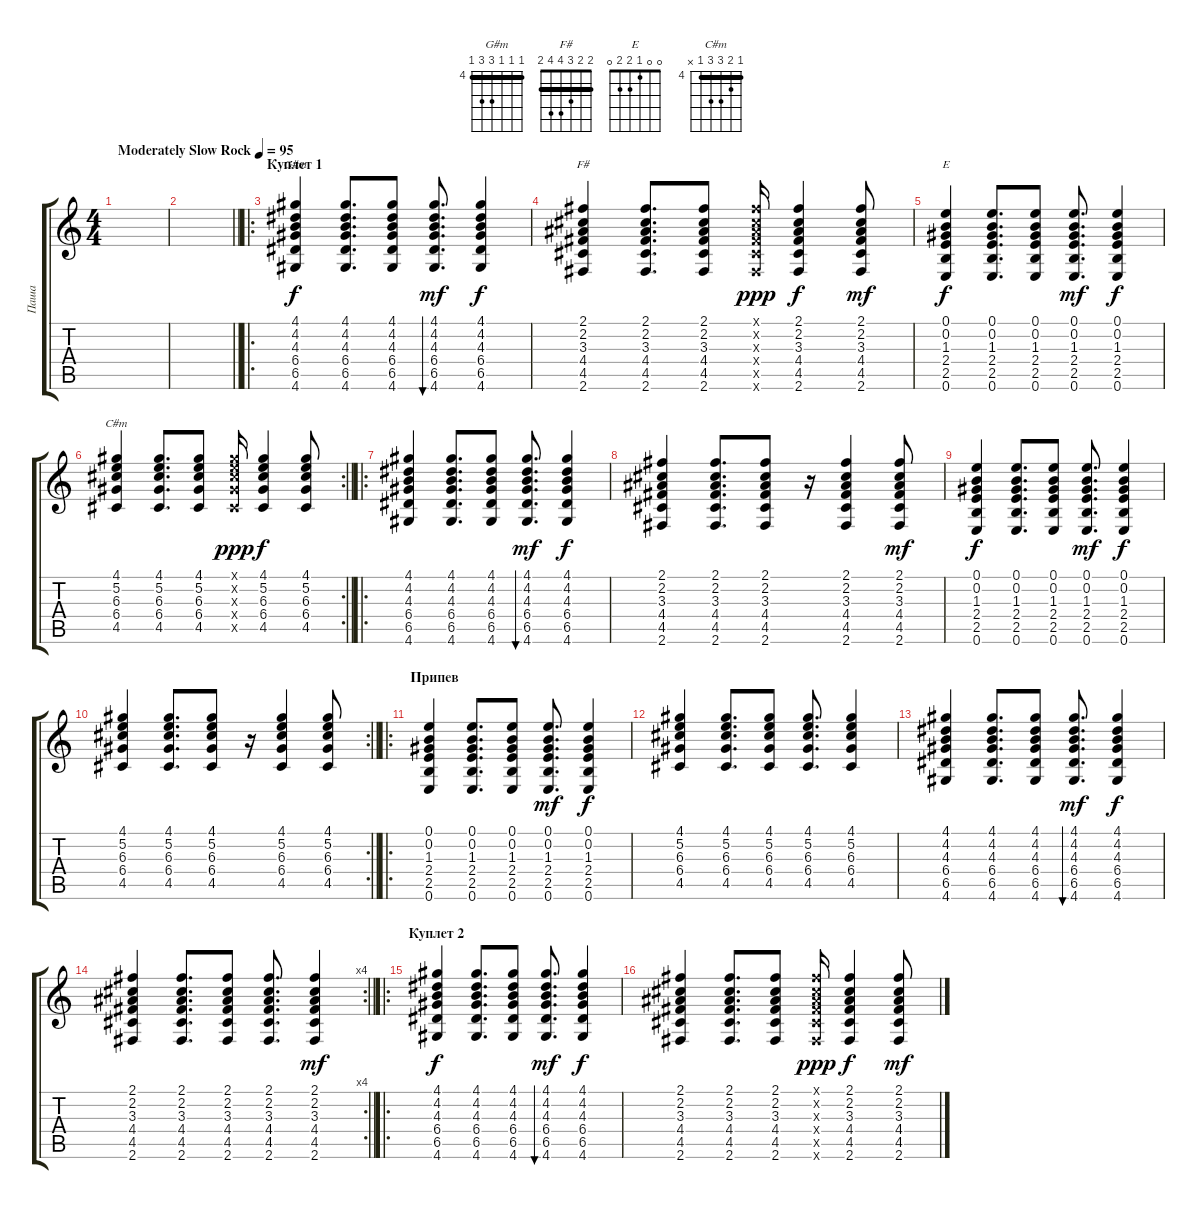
\track ("Паша" "Паша") {instrument acousticguitarnylon}
\staff {score tabs}
\tuning (E4 B3 G3 D3 A2 E2) {hide}
\chord ("G#m" 4 4 4 6 6 4) {firstfret 4 barre 4}
\chord ("F#" 2 2 3 4 4 2) {barre 2}
\chord ("E" 0 0 1 2 2 0)
\chord ("C#m" 4 5 6 6 4 x) {firstfret 4 barre 4}
\ts (4 4)
\tempo (95 "Moderately Slow Rock")
\clef g2
\ks c
|
\barLineRight lightlight
|
\ro
\section ("" "Куплет 1")
(4.1 4.2 4.3 6.4 6.5 4.6).4{ch "G#m"} (4.1 4.2 4.3 6.4 6.5 4.6).8{d} (4.1 4.2 4.3 6.4 6.5 4.6).8 (4.1 4.2 4.3 6.4 6.5 4.6).8{d bu 30 dy mf} (4.1 4.2 4.3 6.4 6.5 4.6).4{dy f} |
(2.1 2.2 3.3 4.4 4.5 2.6).4{ch "F#"} (2.1 2.2 3.3 4.4 4.5 2.6).8{d} (2.1 2.2 3.3 4.4 4.5 2.6).8 (2.1{x} 2.2{x} 3.3{x} 4.4{x} 4.5{x} 2.6{x}).16{dy ppp} (2.1 2.2 3.3 4.4 4.5 2.6).4{dy f} (2.1 2.2 3.3 4.4 4.5 2.6).8{dy mf} |
(0.1 0.2 1.3 2.4 2.5 0.6).4{ch "E" dy f} (0.1 0.2 1.3 2.4 2.5 0.6).8{d} (0.1 0.2 1.3 2.4 2.5 0.6).8 (0.1 0.2 1.3 2.4 2.5 0.6).8{d dy mf} (0.1 0.2 1.3 2.4 2.5 0.6).4{dy f} |
\rc 2
\barLineRight lightlight
(4.1 5.2 6.3 6.4 4.5).4{ch "C#m"} (4.1 5.2 6.3 6.4 4.5).8{d} (4.1 5.2 6.3 6.4 4.5).8 (4.1{x} 5.2{x} 6.3{x} 6.4{x} 4.5{x}).16{dy ppp} (4.1 5.2 6.3 6.4 4.5).4{dy f} (4.1 5.2 6.3 6.4 4.5).8 |
\ro
(4.1 4.2 4.3 6.4 6.5 4.6).4 (4.1 4.2 4.3 6.4 6.5 4.6).8{d} (4.1 4.2 4.3 6.4 6.5 4.6).8 (4.1 4.2 4.3 6.4 6.5 4.6).8{d bu 30 dy mf} (4.1 4.2 4.3 6.4 6.5 4.6).4{dy f} |
(2.1 2.2 3.3 4.4 4.5 2.6).4 (2.1 2.2 3.3 4.4 4.5 2.6).8{d} (2.1 2.2 3.3 4.4 4.5 2.6).8 r.16 (2.1 2.2 3.3 4.4 4.5 2.6).4 (2.1 2.2 3.3 4.4 4.5 2.6).8{dy mf} |
(0.1 0.2 1.3 2.4 2.5 0.6).4{dy f} (0.1 0.2 1.3 2.4 2.5 0.6).8{d} (0.1 0.2 1.3 2.4 2.5 0.6).8 (0.1 0.2 1.3 2.4 2.5 0.6).8{d dy mf} (0.1 0.2 1.3 2.4 2.5 0.6).4{dy f} |
\rc 2
\barLineRight lightlight
(4.1 5.2 6.3 6.4 4.5).4 (4.1 5.2 6.3 6.4 4.5).8{d} (4.1 5.2 6.3 6.4 4.5).8 r.16 (4.1 5.2 6.3 6.4 4.5).4 (4.1 5.2 6.3 6.4 4.5).8 |
\ro
\section ("" "Припев")
(0.1 0.2 1.3 2.4 2.5 0.6).4 (0.1 0.2 1.3 2.4 2.5 0.6).8{d} (0.1 0.2 1.3 2.4 2.5 0.6).8 (0.1 0.2 1.3 2.4 2.5 0.6).8{d dy mf} (0.1 0.2 1.3 2.4 2.5 0.6).4{dy f} |
(4.1 5.2 6.3 6.4 4.5).4 (4.1 5.2 6.3 6.4 4.5).8{d} (4.1 5.2 6.3 6.4 4.5).8 (4.1 5.2 6.3 6.4 4.5).8{d} (4.1 5.2 6.3 6.4 4.5).4 |
(4.1 4.2 4.3 6.4 6.5 4.6).4 (4.1 4.2 4.3 6.4 6.5 4.6).8{d} (4.1 4.2 4.3 6.4 6.5 4.6).8 (4.1 4.2 4.3 6.4 6.5 4.6).8{d bu 30 dy mf} (4.1 4.2 4.3 6.4 6.5 4.6).4{dy f} |
\rc 4
\barLineRight lightlight
(2.1 2.2 3.3 4.4 4.5 2.6).4 (2.1 2.2 3.3 4.4 4.5 2.6).8{d} (2.1 2.2 3.3 4.4 4.5 2.6).8 (2.1 2.2 3.3 4.4 4.5 2.6).8{d} (2.1 2.2 3.3 4.4 4.5 2.6).4{dy mf} |
\ro
\section ("" "Куплет 2")
(4.1 4.2 4.3 6.4 6.5 4.6).4{dy f} (4.1 4.2 4.3 6.4 6.5 4.6).8{d} (4.1 4.2 4.3 6.4 6.5 4.6).8 (4.1 4.2 4.3 6.4 6.5 4.6).8{d bu 30 dy mf} (4.1 4.2 4.3 6.4 6.5 4.6).4{dy f} |
(2.1 2.2 3.3 4.4 4.5 2.6).4 (2.1 2.2 3.3 4.4 4.5 2.6).8{d} (2.1 2.2 3.3 4.4 4.5 2.6).8 (2.1{x} 2.2{x} 3.3{x} 4.4{x} 4.5{x} 2.6{x}).16{dy ppp} (2.1 2.2 3.3 4.4 4.5 2.6).4{dy f} (2.1 2.2 3.3 4.4 4.5 2.6).8{dy mf}
